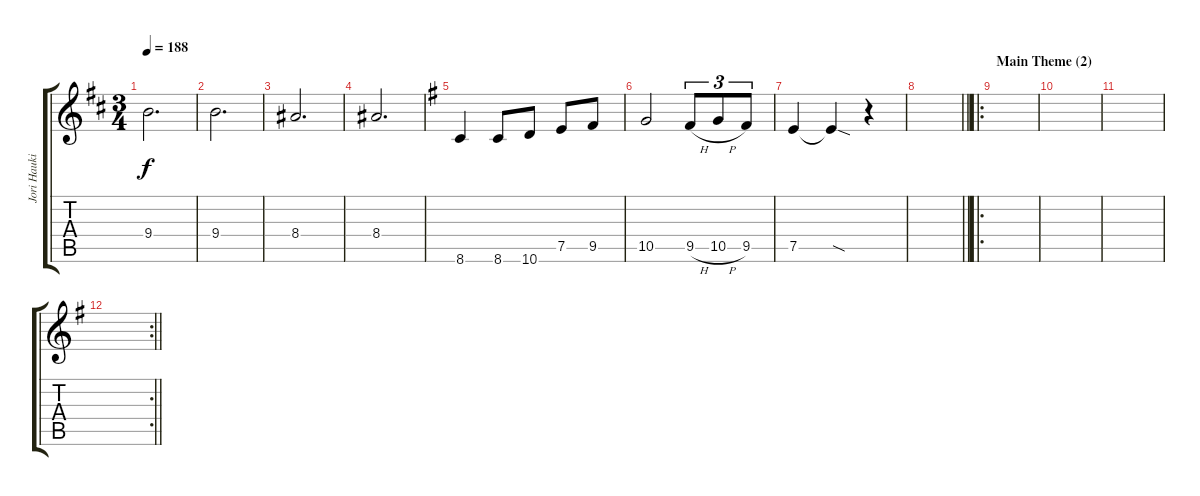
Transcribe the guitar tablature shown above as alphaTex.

\track ("Jori Haukio (guitar)" "Jori Hauki") {instrument distortionguitar}
\staff {score tabs}
\tuning (E4 B3 G3 D3 A2 E2) {hide}
\ts (3 4)
\tempo 188
\clef g2
\ks bminor
9.4.2{d dy f} |
9.4.2{d} |
8.4.2{d} |
8.4.2{d} |
\ks eminor
8.6.4 8.6.8 10.6.8 7.5.8 9.5.8 |
10.5.2 9.5{h}.8{tu (3 2)} 10.5{h}.8{tu (3 2)} 9.5.8{tu (3 2)} |
7.5.4 7.5{sod t}.4 r.4 |
\barLineRight lightlight
|
\ro
\section ("" "Main Theme (2)")
|
|
|
\rc 2
\barLineRight lightlight
